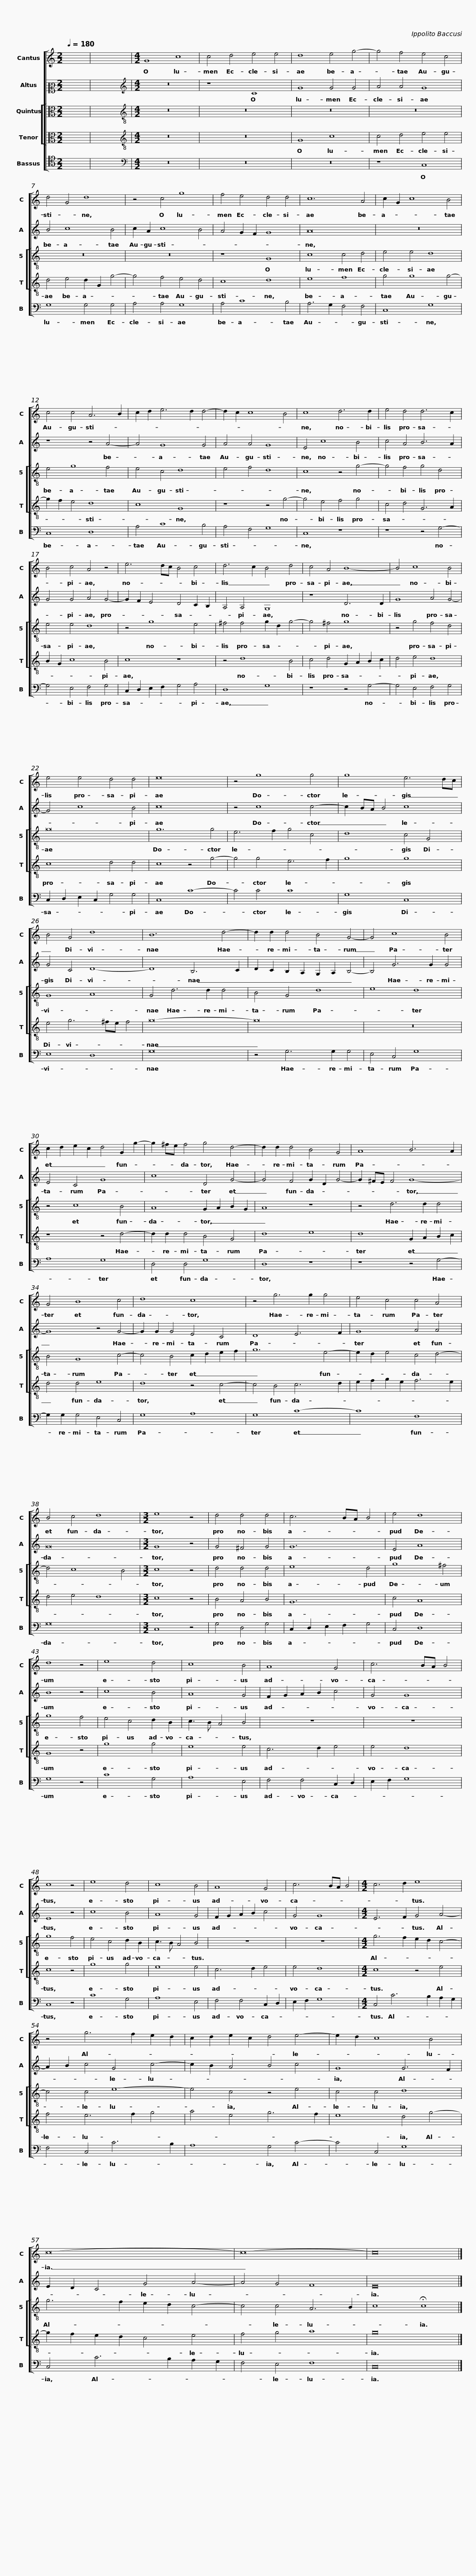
X:1
%%score [ 1 2 [ 3 4 ] 5 ]
L:1/8
Q:1/4=180
M:2/2
I:linebreak $
K:C
V:1 treble
V:2 alto2
V:3 alto
V:4 alto
V:5 tenor
V:1
 x8 | x8 |[M:4/2] G8 c8 | c4 d4 e4 e4 | d8 e4 g4- | %5
 g4 f4 e4 c4 | d4 G4 d8 |$ z4 c4 g8 | f4 e4 d4 d4 | c12 A4 | %10
 c2 G2 c8 B4 | c4 c4 A6 B2 |$ c2 d2 e6 d2 d4- | d2 c2 c8 B4 | c8 d6 d2 | %15
 e4 d4 d6 c2 | B4 c4 A4 z4 |$ e6 dc B4 c4 | d6 c2 B4 d4 | c4 A4 B8- | %20
 B4 c8 B4 |$ e4 e4 d4 d4 | e16 | z4 g8 g4 | g8 e6 dc | %25
 B4 G4 d8 |$ B12 d4- | d2 d2 d4 B4 G4- | G4 c8 B4 | c2 d2 e2 c2 d4 G2 g2- |$ %30
 g2 ^fe f4 g4 d4- | d2 d2 d4 B4 G4 | A8 B6 A2 | G4 B8 c4 |$ d8 c8 | %35
 z4 g6 g2 g4 | e4 c4 c4 A4 | B4 c4 d8 |[M:3/2] e8 z4 |$ d4 d4 d4 | %40
 c6 BA B4 | e4 d8 | d8 z4 | e8 d4 | c8 B4 |$ %45
 A8 G4 | c6 BA B4 | c8 z4 | e8 d4 | c8 B4 | %50
 A8 G4 |$ c6 BA B4 |[M:4/2] c6 d2 e8 | z4 g6 f2 e2 d2 | c2 d2 e2 c2 d4 e4- |$ %55
 e2 d2 c8 B4 | c16- | c16- | c16 |] %59
V:2
 x8 | x8 |[M:4/2][K:treble] z16 | z8 C8 | G8 G4 G4 | %5
 A4 A4 G8 | B4 c8 B4 |$ c2 A2 c8 B4 | A4 G2 F2 G8 | A16 | %10
 z16 | z8 z4 A4- |$ A4 G8 G4 | A4 A4 G8 | E4 c8 B4 | %15
 c4 A4 B6 A2 | G4 G4 A4 G4- |$ G2 F2 E4 D4 C2 B,2 | A,4 A,4 G,8 | z8 D6 D2 | %20
 G8 A4 G4- |$ G4 c8 B4 | c16 | z4 c8 c4- | c2 BA B4 c8 | %25
 G4 C4 D8- |$ D8 B,6 C2 | D2 C2 B,2 A,2 G,2 A,2 B,4- | B,4 G6 G2 G4 | E4 C4 G8 |$ %30
 c8 D4 G4- | G4 F4 G2 D2 G4- | G2 ^FE F4 G8- | G8 z4 G4- |$ G2 G2 G4 E4 C4 | %35
 D8 E6 F2 | G8 A4 A4 | G16 |[M:3/2] G8 z4 |$ G4 ^F4 G4 | %40
 G12 | E4 A8 | B8 z4 | c8 B4 | A8 G4 |$ %45
 F2 G2 A2 B2 c4 | G4 G8 | E8 z4 | c8 B4 | A8 G4 | %50
 F2 G2 A2 B2 c4 |$ G4 G8 |[M:4/2] E6 F2 G4 A4- | A2 B2 c4 G4 c4- | c2 B2 A4 B4 c4 |$ %55
 G8 G6 F2 | E2 D2 C4 G4 A4- | A4 G4 F8 | E16 |] %59
V:3
 x8 | x8 |[M:4/2][K:treble-8] z16 | z16 | z16 | %5
 z16 | z16 |$ z16 | z8 G8 | c8 c4 d4 | %10
 e4 e4 d8 | e4 g8 f4 |$ e4 c4 d8 | e4 f4 d8 | c8 z4 g4- | %15
 g4 f4 g4 d4 | e4 e4 d8 |$ z4 g8 e4 | ^f4 f4 g2 d2 g4- | g4 ^f4 g8 | %20
 z4 g4 f4 d4 |$ g16 | g12 g4 | e6 f2 g4 c4 | d8 c4 G4 | %25
 G8 A8 |$ G4 d6 d2 d4 | B4 G4 d8 | e8 d8 | z4 c8 B4 |$ %30
 A8 G2 A2 B2 G2 | A8 z8 | z4 d6 d2 d4 | B4 G8 c4- |$ c4 B4 c2 d2 e2 f2 | %35
 g12 e4- | e2 d2 e4 c4 d4- | d4 c8 B4 |[M:3/2] c8 z4 |$ d4 d4 d4 | %40
 e8 d4 | g8 ^f4 | g8 f4 | e4 c4 d2 B2 | c3 B A4 B4 |$ %45
 z12 | z12 | g8 f4 | e4 c4 d2 B2 | c3 B A4 B4 | %50
 z12 |$ z12 |[M:4/2] g6 f2 e2 d2 c4- | c4 c4 e8- | e4 c4 z4 e4 |$ %55
 c4 c4 d8 | g6 f2 e2 d2 c4- | c4 c4 A6 B2 | c8 !fermata!c8 |] %59
V:4
 x8 | x8 |[M:4/2][K:treble-8] z16 | z16 | G8 c8 | %5
 c4 d4 e4 e4 | d4 e4 d2 G2 g4- |$ g4 f4 e4 d4 | c8 d8 | e8 f8 | %10
 g4 g8 g4- | g2 f2 e4 d8 |$ c8 G8 | z8 z4 g4- | g4 e4 f4 g4 | %15
 c4 d4 G6 A2 | B2 G2 c8 B4 |$ c8 z8 | z4 d8 B4 | c4 d4 G2 A2 B2 c2 | %20
 d4 e4 d8 |$ c8 d4 d4 | c8 z4 g4- | g4 g4 e6 f2 | g8 g8 | %25
 e4 g6 ^fe f4 |$ g16- | g16 | z16 | z8 z4 d4- |$ %30
 d2 d2 d4 B4 G4 | d8 e8 | d8 G2 A2 B2 c2 | d4 d4 e8 |$ d8 z4 c4- | %35
 c4 B4 c6 d2 | e2 f2 g2 e2 f6 e2 | d4 e4 d8 |[M:3/2] c8 z4 |$ B4 A4 B4 | %40
 G12 | c4 A8 | G8 z4 | g8 g4 | e8 e4 |$ %45
 c6 d2 e4 | e4 d8 | c8 z4 | g8 g4 | e8 e4 | %50
 c6 d2 e4 |$ e4 d8 |[M:4/2] c8 z4 e4 | f4 e6 f2 g4 | a4 e4 g6 f2 |$ %55
 e8 d4 g4- | g2 f2 e2 d2 c4 e4 | f4 g4 a8 | g16 |] %59
V:5
 x8 | x8 |[M:4/2][K:bass] z16 | z16 | z16 | %5
 z8 C,8 | G,8 G,4 G,4 |$ A,4 A,4 G,8 | A,4 C8 B,4 | A,6 G,2 F,4 F,4 | %10
 C,8 G,8 | C,8 D,8 |$ A,4 C8 B,4 | A,4 F,4 G,8 | C,8 z8 | %15
 z8 z4 G,4- | G,4 E,4 F,4 G,4 |$ C,2 D,2 E,2 F,2 G,4 A,4 | D,8 G,8 | z8 z4 G,4- | %20
 G,4 E,4 F,4 G,4 |$ C,2 D,2 E,2 C,2 G,4 G,4 | C,8 C8- | C4 C4 C8 | G,8 C,8 | %25
 E,8 D,8 |$ G,16 | z4 G,6 G,2 G,4 | E,4 C,4 G,8 | A,8 G,8 |$ %30
 D,4 D,4 G,8 | D,8 z8 | z8 z4 G,4- | G,2 G,2 G,4 E,4 C,4 |$ G,8 A,8 | %35
 G,8 C8- | C8 F,8 | G,16 |[M:3/2] C,8 z4 |$ G,4 D,4 G,4 | %40
 C,2 D,2 E,2 F,2 G,4 | C,4 D,8 | G,8 z4 | C8 G,4 | A,8 E,4 |$ %45
 F,4 F,4 C,2 D,2 | E,2 F,2 G,8 | C,8 z4 | C8 G,4 | A,8 E,4 | %50
 F,4 F,4 C,2 D,2 |$ E,2 F,2 G,8 |[M:4/2] C,4 C6 B,2 A,2 G,2 | F,4 C,4 C6 B,2 | A,8 G,4 C4- |$ %55
 C4 C,4 G,8 | C,4 C6 B,2 A,2 G,2 | F,4 E,4 F,8 | C,16 |] %59
